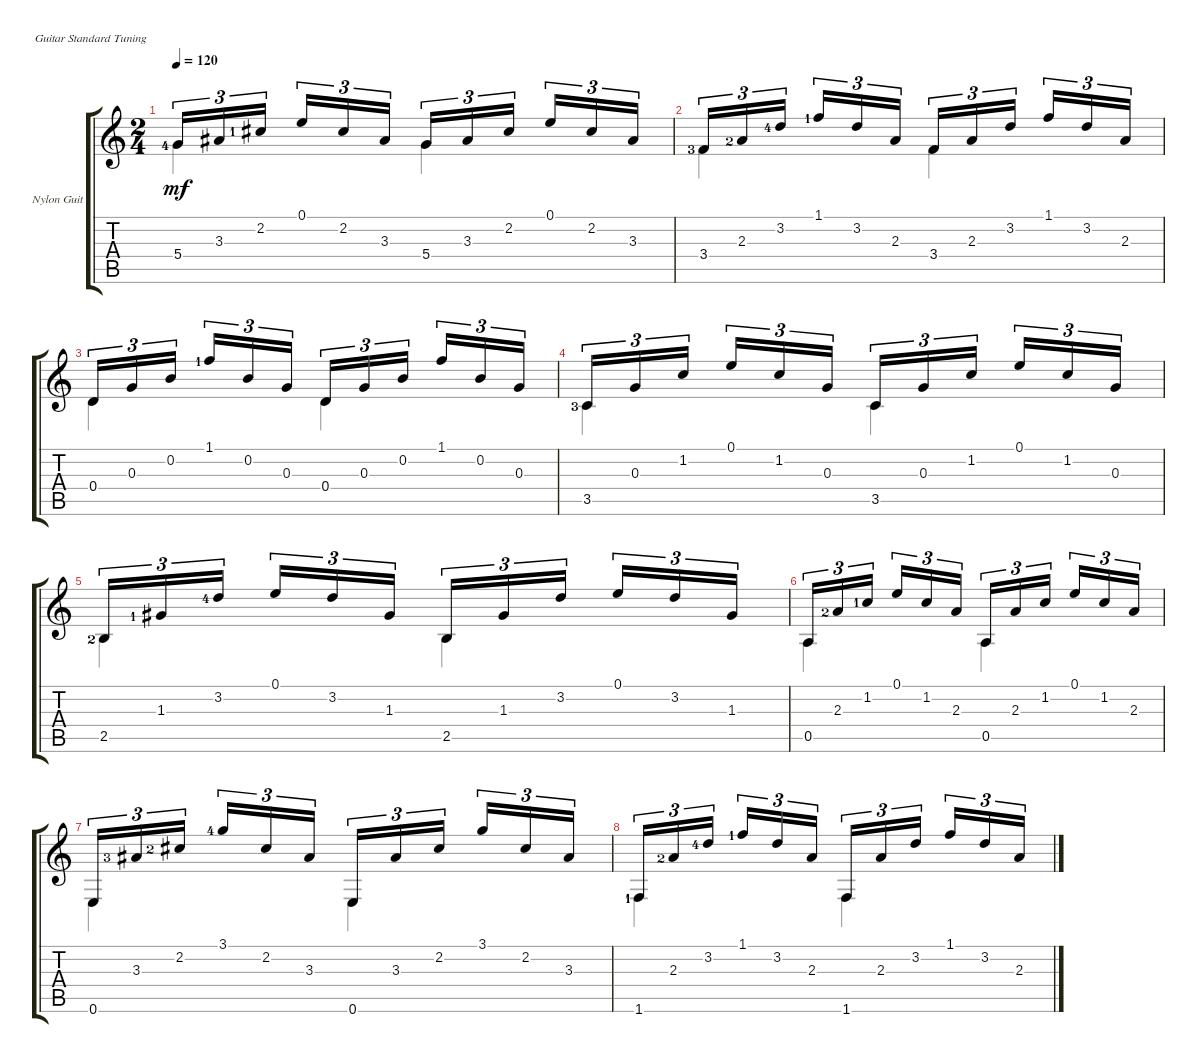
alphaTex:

\defaultSystemsLayout 4
\bracketExtendMode groupsimilarinstruments
\firstSystemTrackNameOrientation horizontal
\otherSystemsTrackNameOrientation horizontal
\track ("Nylon Guitar" "Nylon Guit") {instrument acousticguitarsteel}
\staff {score tabs}
\tuning (E4 B3 G3 D3 A2 E2)
\voice
\ts (2 4)
\tempo 120
\clef g2
\ks c
5.4{lf 5}.16{tu (3 2) dy mf} 3.3.16{tu (3 2)} 2.2{lf 2}.16{tu (3 2)} 0.1.16{tu (3 2)} 2.2.16{tu (3 2)} 3.3.16{tu (3 2)} 5.4.16{tu (3 2)} 3.3.16{tu (3 2)} 2.2.16{tu (3 2)} 0.1.16{tu (3 2)} 2.2.16{tu (3 2)} 3.3.16{tu (3 2)} |
3.4{lf 4}.16{tu (3 2)} 2.3{lf 3}.16{tu (3 2)} 3.2{lf 5}.16{tu (3 2)} 1.1{lf 2}.16{tu (3 2)} 3.2.16{tu (3 2)} 2.3.16{tu (3 2)} 3.4.16{tu (3 2)} 2.3.16{tu (3 2)} 3.2.16{tu (3 2)} 1.1.16{tu (3 2)} 3.2.16{tu (3 2)} 2.3.16{tu (3 2)} |
0.4.16{tu (3 2)} 0.3.16{tu (3 2)} 0.2.16{tu (3 2)} 1.1{lf 2}.16{tu (3 2)} 0.2.16{tu (3 2)} 0.3.16{tu (3 2)} 0.4.16{tu (3 2)} 0.3.16{tu (3 2)} 0.2.16{tu (3 2)} 1.1.16{tu (3 2)} 0.2.16{tu (3 2)} 0.3.16{tu (3 2)} |
3.5{lf 4}.16{tu (3 2)} 0.3.16{tu (3 2)} 1.2.16{tu (3 2)} 0.1.16{tu (3 2)} 1.2.16{tu (3 2)} 0.3.16{tu (3 2)} 3.5.16{tu (3 2)} 0.3.16{tu (3 2)} 1.2.16{tu (3 2)} 0.1.16{tu (3 2)} 1.2.16{tu (3 2)} 0.3.16{tu (3 2)} |
2.5{lf 3}.16{tu (3 2)} 1.3{lf 2}.16{tu (3 2)} 3.2{lf 5}.16{tu (3 2)} 0.1.16{tu (3 2)} 3.2.16{tu (3 2)} 1.3.16{tu (3 2)} 2.5.16{tu (3 2)} 1.3.16{tu (3 2)} 3.2.16{tu (3 2)} 0.1.16{tu (3 2)} 3.2.16{tu (3 2)} 1.3.16{tu (3 2)} |
0.5.16{tu (3 2)} 2.3{lf 3}.16{tu (3 2)} 1.2{lf 2}.16{tu (3 2)} 0.1.16{tu (3 2)} 1.2.16{tu (3 2)} 2.3.16{tu (3 2)} 0.5.16{tu (3 2)} 2.3.16{tu (3 2)} 1.2.16{tu (3 2)} 0.1.16{tu (3 2)} 1.2.16{tu (3 2)} 2.3.16{tu (3 2)} |
0.6.16{tu (3 2)} 3.3{lf 4}.16{tu (3 2)} 2.2{lf 3}.16{tu (3 2)} 3.1{lf 5}.16{tu (3 2)} 2.2.16{tu (3 2)} 3.3.16{tu (3 2)} 0.6.16{tu (3 2)} 3.3.16{tu (3 2)} 2.2.16{tu (3 2)} 3.1.16{tu (3 2)} 2.2.16{tu (3 2)} 3.3.16{tu (3 2)} |
1.6{lf 2}.16{tu (3 2)} 2.3{lf 3}.16{tu (3 2)} 3.2{lf 5}.16{tu (3 2)} 1.1{lf 2}.16{tu (3 2)} 3.2.16{tu (3 2)} 2.3.16{tu (3 2)} 1.6.16{tu (3 2)} 2.3.16{tu (3 2)} 3.2.16{tu (3 2)} 1.1.16{tu (3 2)} 3.2.16{tu (3 2)} 2.3.16{tu (3 2)}
\voice
\clef g2
\ottava regular
\simile none
\ks c
5.4{lf 5}.4{dy mf} 5.4.4 |
3.4{lf 4}.4 3.4.4 |
0.4.4 0.4.4 |
3.5{lf 4}.4 3.5.4 |
2.5{lf 3}.4 2.5.4 |
0.5.4 0.5.4 |
0.6.4 0.6.4 |
1.6{lf 2}.4 1.6.4
